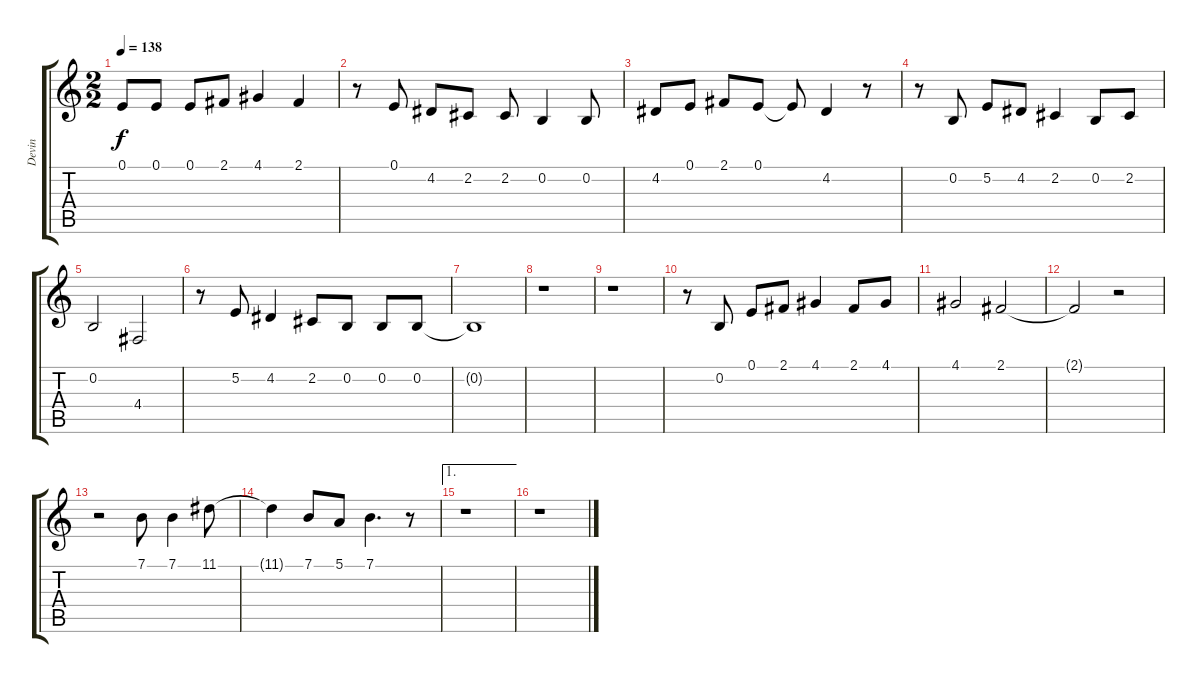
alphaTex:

\track ("Devin" "Devin") {instrument lead6voice}
\staff {score tabs}
\tuning (E4 B3 G3 D3 A2 E2) {hide}
\ts (2 2)
\tempo 138
\clef g2
\ks c
0.1.8{dy f} 0.1.8 0.1.8 2.1.8 4.1.4 2.1.4 |
r.8 0.1.8 4.2.8 2.2.8 2.2.8 0.2.4 0.2.8 |
4.2.8 0.1.8 2.1.8 0.1.8 0.1{t}.8 4.2.4 r.8 |
r.8 0.2.8 5.2.8 4.2.8 2.2.4 0.2.8 2.2.8 |
0.2.2 4.4.2 |
r.8 5.2.8 4.2.4 2.2.8 0.2.8 0.2.8 0.2.8 |
0.2{t}.1 |
r.1 |
r.1 |
r.8 0.2.8 0.1.8 2.1.8 4.1.4 2.1.8 4.1.8 |
4.1.2 2.1.2 |
2.1{t}.2 r.2 |
r.2 7.1.8 7.1.4 11.1.8 |
11.1{t}.4 7.1.8 5.1.8 7.1.4{d} r.8 |
\ae 1
r.1 |
r.1
